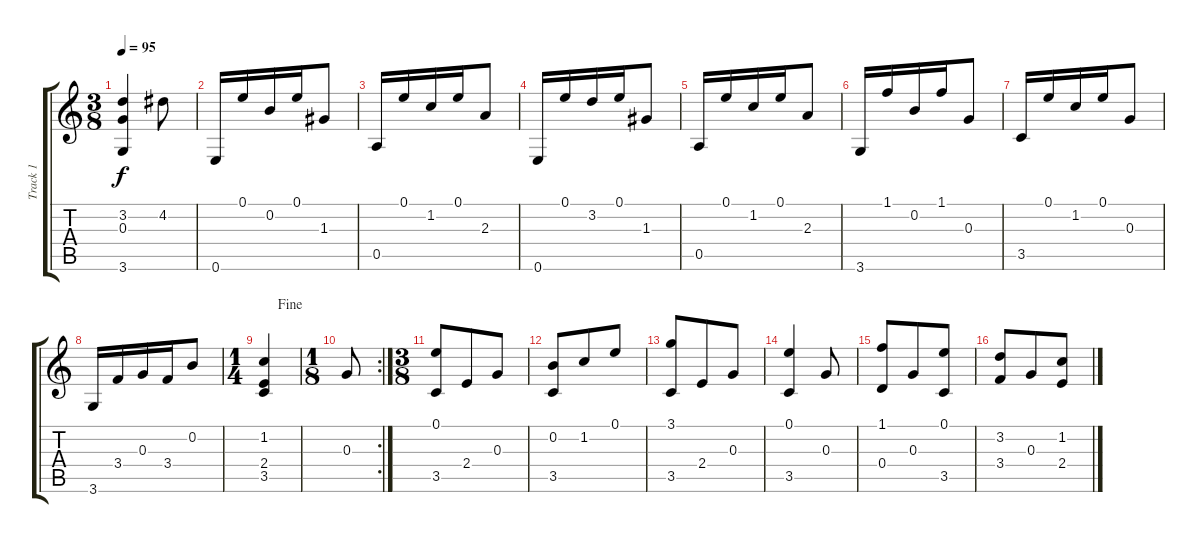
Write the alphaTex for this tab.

\track ("Track 1" "Track 1") {instrument acousticguitarnylon}
\staff {score tabs}
\tuning (E4 B3 G3 D3 A2 E2) {hide}
\ts (3 8)
\tempo 95
\clef g2
\ks c
(3.2 0.3 3.6).4{dy f} 4.2.8 |
0.6.16 0.1.16 0.2.16 0.1.16 1.3.8 |
0.5.16 0.1.16 1.2.16 0.1.16 2.3.8 |
0.6.16 0.1.16 3.2.16 0.1.16 1.3.8 |
0.5.16 0.1.16 1.2.16 0.1.16 2.3.8 |
3.6.16 1.1.16 0.2.16 1.1.16 0.3.8 |
3.5.16 0.1.16 1.2.16 0.1.16 0.3.8 |
3.6.16 3.4.16 0.3.16 3.4.16 0.2.8 |
\ts (1 4)
\jump fine
(1.2 2.4 3.5).4 |
\rc 2
\ts (1 8)
0.3.8 |
\ts (3 8)
(0.1 3.5).8 2.4.8 0.3.8 |
(0.2 3.5).8 1.2.8 0.1.8 |
(3.1 3.5).8 2.4.8 0.3.8 |
(0.1 3.5).4 0.3.8 |
(1.1 0.4).8 0.3.8 (0.1 3.5).8 |
(3.2 3.4).8 0.3.8 (1.2 2.4).8
